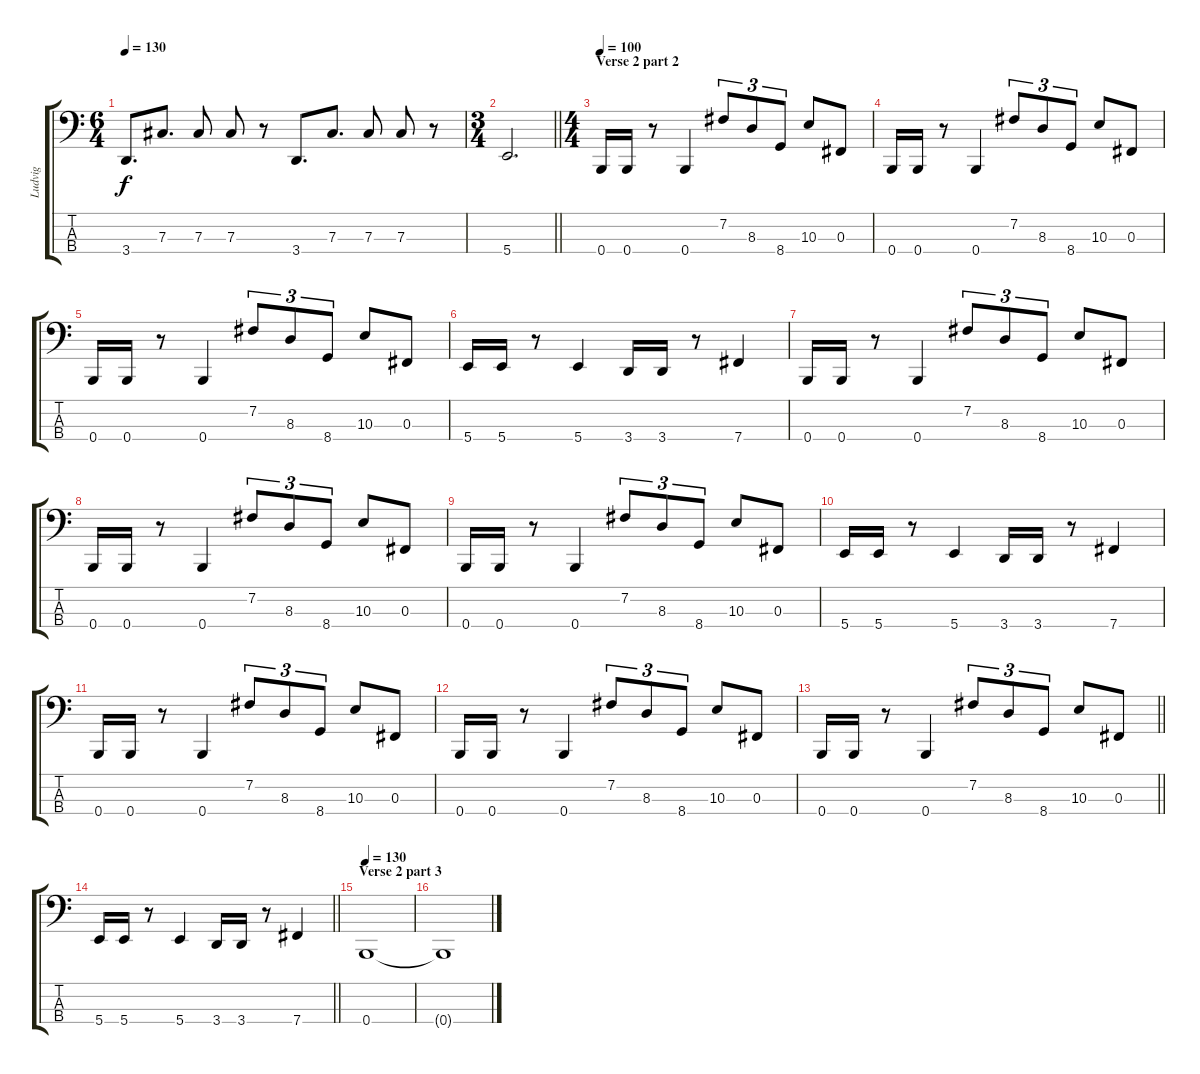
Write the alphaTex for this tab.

\track ("Ludvig" "Ludvig") {instrument electricbassfinger}
\staff {score tabs}
\tuning (E2 B1 Gb1 B0) {hide}
\ts (6 4)
\tempo 130
\clef f4
\ks c
3.4.8{d dy f} 7.3.8{d} 7.3.8 7.3.8 r.8 3.4.8{d} 7.3.8{d} 7.3.8 7.3.8 r.8 |
\ts (3 4)
\barLineRight lightlight
5.4.2{d} |
\ts (4 4)
\section ("" "Verse 2 part 2")
\tempo 100
0.4.16 0.4.16 r.8 0.4.4 7.2.8{tu (3 2)} 8.3.8{tu (3 2)} 8.4.8{tu (3 2)} 10.3.8 0.3.8 |
0.4.16 0.4.16 r.8 0.4.4 7.2.8{tu (3 2)} 8.3.8{tu (3 2)} 8.4.8{tu (3 2)} 10.3.8 0.3.8 |
0.4.16 0.4.16 r.8 0.4.4 7.2.8{tu (3 2)} 8.3.8{tu (3 2)} 8.4.8{tu (3 2)} 10.3.8 0.3.8 |
5.4.16 5.4.16 r.8 5.4.4 3.4.16 3.4.16 r.8 7.4.4 |
0.4.16 0.4.16 r.8 0.4.4 7.2.8{tu (3 2)} 8.3.8{tu (3 2)} 8.4.8{tu (3 2)} 10.3.8 0.3.8 |
0.4.16 0.4.16 r.8 0.4.4 7.2.8{tu (3 2)} 8.3.8{tu (3 2)} 8.4.8{tu (3 2)} 10.3.8 0.3.8 |
0.4.16 0.4.16 r.8 0.4.4 7.2.8{tu (3 2)} 8.3.8{tu (3 2)} 8.4.8{tu (3 2)} 10.3.8 0.3.8 |
5.4.16 5.4.16 r.8 5.4.4 3.4.16 3.4.16 r.8 7.4.4 |
0.4.16 0.4.16 r.8 0.4.4 7.2.8{tu (3 2)} 8.3.8{tu (3 2)} 8.4.8{tu (3 2)} 10.3.8 0.3.8 |
0.4.16 0.4.16 r.8 0.4.4 7.2.8{tu (3 2)} 8.3.8{tu (3 2)} 8.4.8{tu (3 2)} 10.3.8 0.3.8 |
\barLineRight lightlight
0.4.16 0.4.16 r.8 0.4.4 7.2.8{tu (3 2)} 8.3.8{tu (3 2)} 8.4.8{tu (3 2)} 10.3.8 0.3.8 |
\barLineRight lightlight
5.4.16 5.4.16 r.8 5.4.4 3.4.16 3.4.16 r.8 7.4.4 |
\section ("" "Verse 2 part 3")
\tempo 130
0.4.1 |
0.4{t}.1
